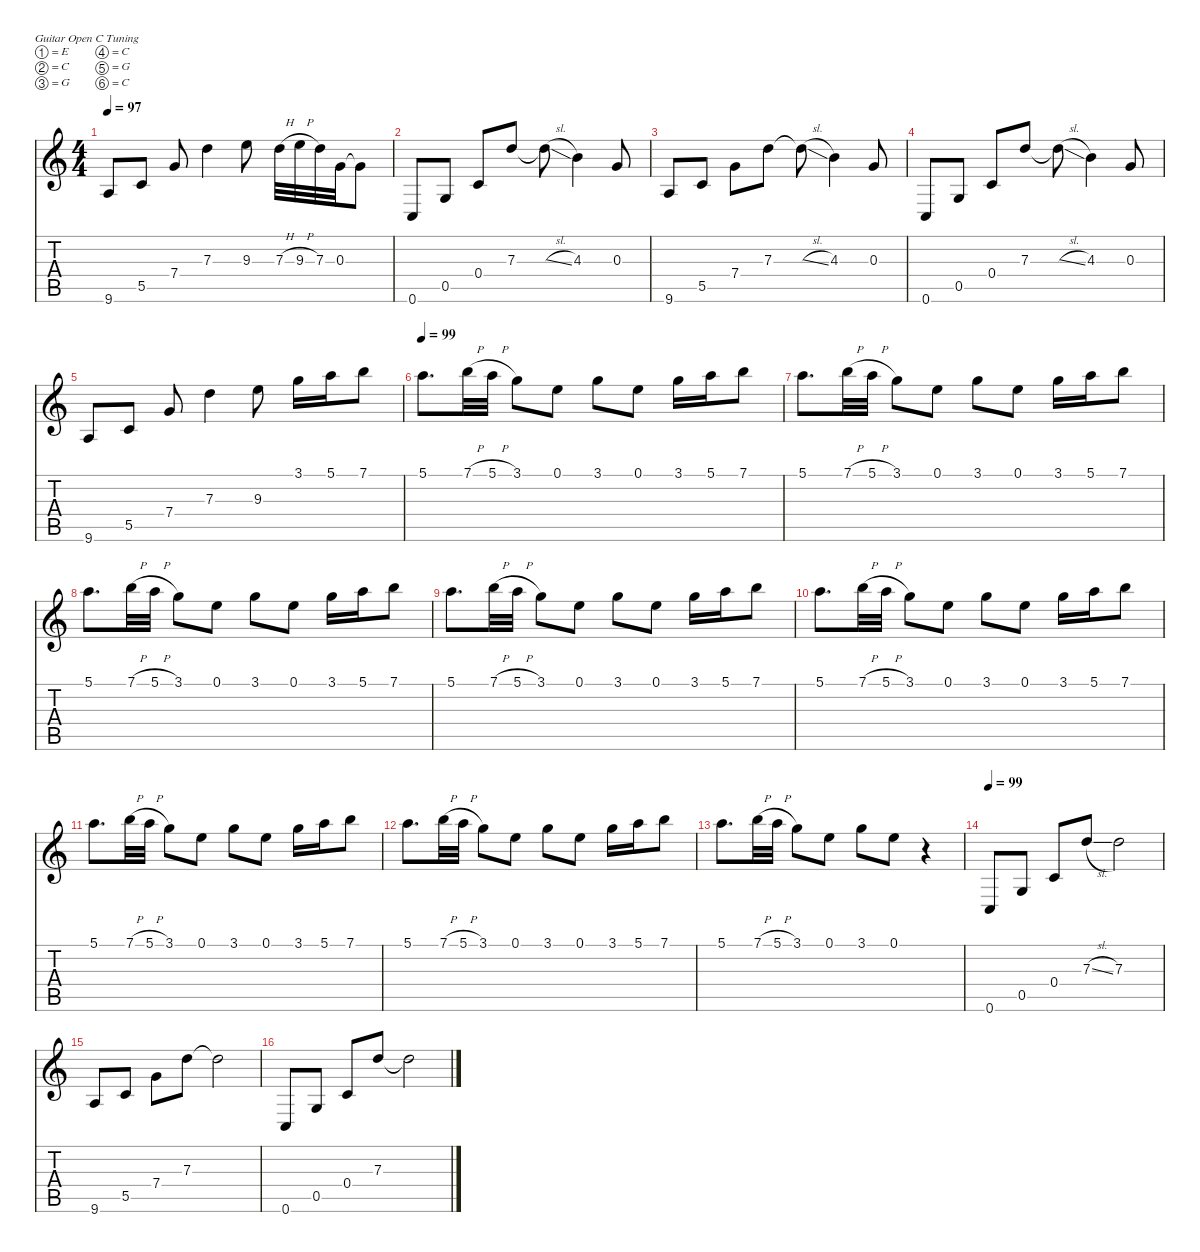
\defaultSystemsLayout 4
\hideDynamics
\bracketExtendMode nobrackets
\singleTrackTrackNamePolicy hidden
\multiTrackTrackNamePolicy hidden
\firstSystemTrackNameMode fullname
\firstSystemTrackNameOrientation horizontal
\otherSystemsTrackNameOrientation horizontal
\track ("Guitar 1" "dist.guit.") {instrument distortionguitar}
\staff {score tabs}
\tuning (E4 C4 G3 C3 G2 C2)
\ts (4 4)
\tempo 97
\clef g2
\ks c
9.6.8{dy f beam Up} 5.5.8{beam Up} 7.4.8{beam Up} 7.3.4{beam Down} 9.3.8{beam Down} 7.3{h}.32{beam Down} 9.3{h}.32{beam Down} 7.3.32{beam Down} 0.3.32{beam Down} 0.3{t}.8{beam Down} |
0.6.8{beam Up} 0.5.8{beam Up} 0.4.8{beam Up} 7.3.8{beam Up} 7.3{sl t}.8{beam Down} 4.3.4{beam Down} 0.3.8{beam Up} |
9.6.8{beam Up} 5.5.8{beam Up} 7.4.8{beam Down} 7.3.8{beam Down} 7.3{sl t}.8{beam Down} 4.3.4{beam Down} 0.3.8{beam Up} |
0.6.8{beam Up} 0.5.8{beam Up} 0.4.8{beam Up} 7.3.8{beam Up} 7.3{sl t}.8{beam Down} 4.3.4{beam Down} 0.3.8{beam Up} |
9.6.8{beam Up} 5.5.8{beam Up} 7.4.8{beam Up} 7.3.4{beam Down} 9.3.8{beam Down} 3.1.16{beam Down} 5.1.16{beam Down} 7.1.8{beam Down} |
\tempo 99
5.1.8{d beam Down} 7.1{h}.32{beam Down} 5.1{h}.32{beam Down} 3.1.8{beam Down} 0.1.8{beam Down} 3.1.8{beam Down} 0.1.8{beam Down} 3.1.16{beam Down} 5.1.16{beam Down} 7.1.8{beam Down} |
5.1.8{d beam Down} 7.1{h}.32{beam Down} 5.1{h}.32{beam Down} 3.1.8{beam Down} 0.1.8{beam Down} 3.1.8{beam Down} 0.1.8{beam Down} 3.1.16{beam Down} 5.1.16{beam Down} 7.1.8{beam Down} |
5.1.8{d beam Down} 7.1{h}.32{beam Down} 5.1{h}.32{beam Down} 3.1.8{beam Down} 0.1.8{beam Down} 3.1.8{beam Down} 0.1.8{beam Down} 3.1.16{beam Down} 5.1.16{beam Down} 7.1.8{beam Down} |
5.1.8{d beam Down} 7.1{h}.32{beam Down} 5.1{h}.32{beam Down} 3.1.8{beam Down} 0.1.8{beam Down} 3.1.8{beam Down} 0.1.8{beam Down} 3.1.16{beam Down} 5.1.16{beam Down} 7.1.8{beam Down} |
5.1.8{d beam Down} 7.1{h}.32{beam Down} 5.1{h}.32{beam Down} 3.1.8{beam Down} 0.1.8{beam Down} 3.1.8{beam Down} 0.1.8{beam Down} 3.1.16{beam Down} 5.1.16{beam Down} 7.1.8{beam Down} |
5.1.8{d beam Down} 7.1{h}.32{beam Down} 5.1{h}.32{beam Down} 3.1.8{beam Down} 0.1.8{beam Down} 3.1.8{beam Down} 0.1.8{beam Down} 3.1.16{beam Down} 5.1.16{beam Down} 7.1.8{beam Down} |
5.1.8{d beam Down} 7.1{h}.32{beam Down} 5.1{h}.32{beam Down} 3.1.8{beam Down} 0.1.8{beam Down} 3.1.8{beam Down} 0.1.8{beam Down} 3.1.16{beam Down} 5.1.16{beam Down} 7.1.8{beam Down} |
5.1.8{d beam Down} 7.1{h}.32{beam Down} 5.1{h}.32{beam Down} 3.1.8{beam Down} 0.1.8{beam Down} 3.1.8{beam Down} 0.1.8{beam Down} r.4{beam Down} |
\tempo 99
0.6.8{beam Up} 0.5.8{beam Up} 0.4.8{beam Up} 7.3{sl}.8{beam Up} 7.3.2{beam Down} |
9.6.8{beam Up} 5.5.8{beam Up} 7.4.8{beam Down} 7.3.8{beam Down} 7.3{t}.2{beam Down} |
0.6.8{beam Up} 0.5.8{beam Up} 0.4.8{beam Up} 7.3.8{beam Up} 7.3{t}.2{beam Down}
